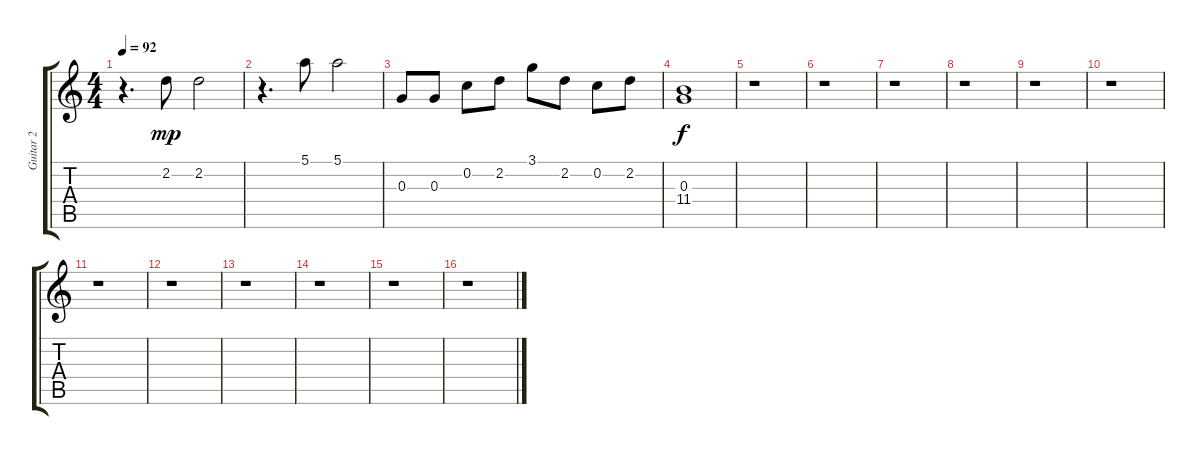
\track ("Guitar 2" "Guitar 2") {instrument acousticguitarsteel}
\staff {score tabs}
\tuning (E4 C4 G3 C3 G2 C2) {hide}
\ts (4 4)
\tempo 92
\clef g2
\ks c
r.4{d dy mp} 2.2.8 2.2.2 |
r.4{d} 5.1.8 5.1.2 |
0.3.8 0.3.8 0.2.8 2.2.8 3.1.8 2.2.8 0.2.8 2.2.8 |
(0.3 11.4).1{dy f} |
r.1 |
r.1 |
r.1 |
r.1 |
r.1 |
r.1 |
r.1 |
r.1 |
r.1 |
r.1 |
r.1 |
r.1
